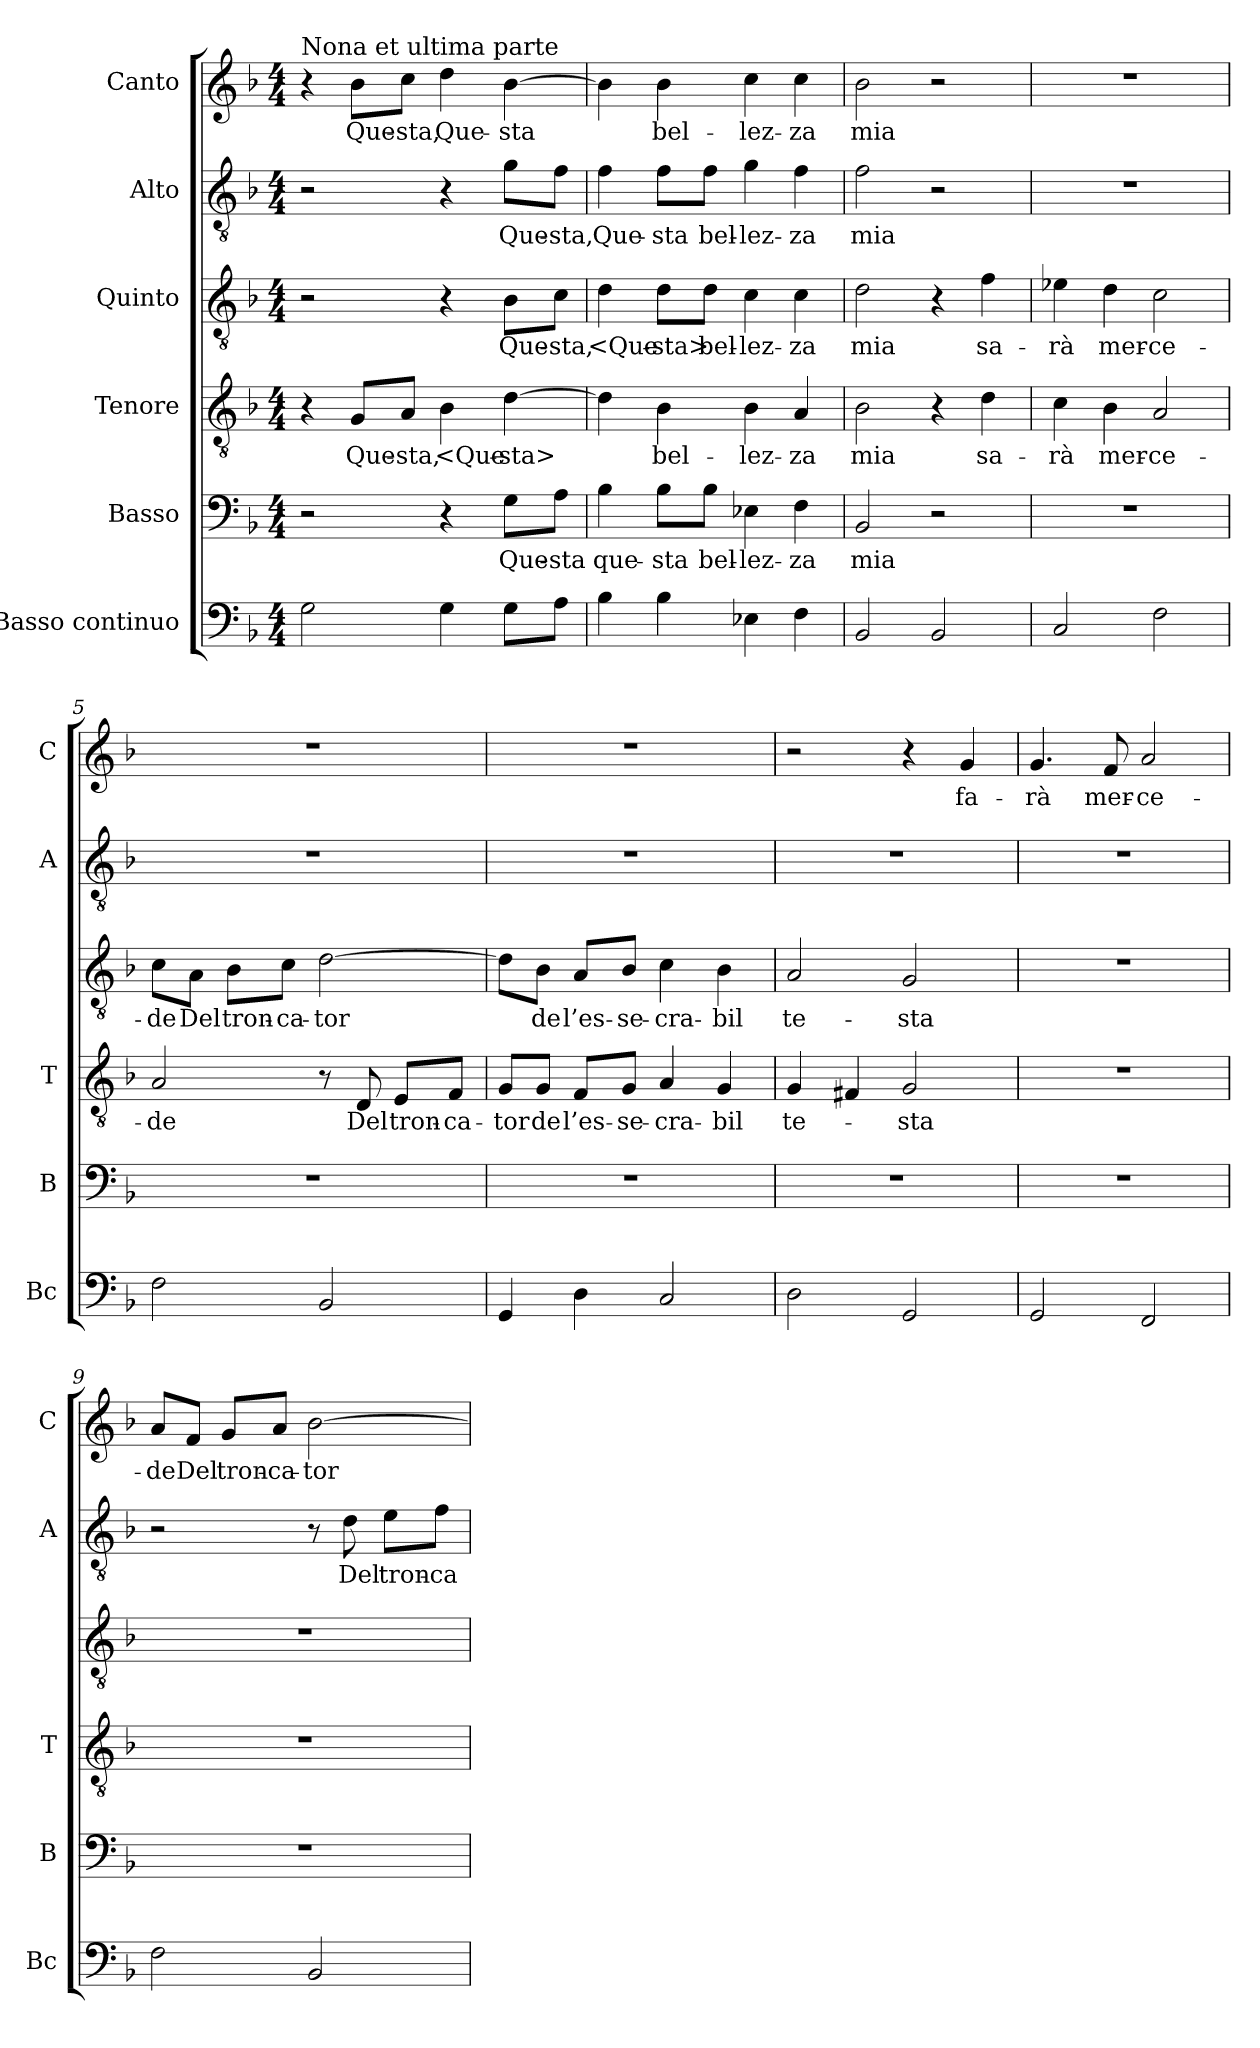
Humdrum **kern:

**kern	**kern	**text	**kern	**text	**kern	**text	**kern	**text	**kern	**text
*part6	*part5	*part5	*part4	*part4	*part3	*part3	*part2	*part2	*part1	*part1
*staff6	*staff5	*staff5	*staff4	*staff4	*staff3	*staff3	*staff2	*staff2	*staff1	*staff1
*I"Basso continuo	*I"Basso	*	*I"Tenore	*	*I"Quinto	*	*I"Alto	*	*I"Canto	*
*I'Bc	*I'B	*	*I'T	*	*	*	*I'A	*	*I'C	*
*clefF4	*clefF4	*	*clefGv2	*	*clefGv2	*	*clefGv2	*	*clefG2	*
*k[b-]	*k[b-]	*	*k[b-]	*	*k[b-]	*	*k[b-]	*	*k[b-]	*
*F:	*F:	*	*F:	*	*F:	*	*F:	*	*F:	*
*M4/4	*M4/4	*	*M4/4	*	*M4/4	*	*M4/4	*	*M4/4	*
=1	=1	=1	=1	=1	=1	=1	=1	=1	=1	=1
!	!	!	!	!	!	!	!	!	!LO:TX:a:t=Nona et ultima parte	!
2G	2r	.	4r	.	2r	.	2r	.	4r	.
.	.	.	8G/L	Que-	.	.	.	.	8b-\L	Que-
.	.	.	8A/J	-sta,	.	.	.	.	8cc\J	-sta,
4G	4r	.	4B-	<Que-	4r	.	4r	.	4dd	Que-
8G\L	8G\L	Que-	[4d	-sta>	8B-\L	Que-	8g\L	Que-	[4b-	-sta
8A\J	8A\J	-sta	.	.	8c\J	-sta,	8f\J	-sta,	.	.
=2	=2	=2	=2	=2	=2	=2	=2	=2	=2	=2
4B-	4B-	que-	4d]	.	4d	<Que-	4f	Que-	4b-]	.
4B-	8B-\L	-sta	4B-	bel-	8d\L	-sta>	8f\L	-sta	4b-	bel-
.	8B-\J	bel-	.	.	8d\J	bel-	8f\J	bel-	.	.
4E-X	4E-X	-lez-	4B-	-lez-	4c	-lez-	4g	-lez-	4cc	-lez-
4F	4F	-za	4A	-za	4c	-za	4f	-za	4cc	-za
=3	=3	=3	=3	=3	=3	=3	=3	=3	=3	=3
2BB-	2BB-	mia	2B-	mia	2d	mia	2f	mia	2b-	mia
2BB-	2r	.	4r	.	4r	.	2r	.	2r	.
.	.	.	4d	sa-	4f	sa-	.	.	.	.
=4	=4	=4	=4	=4	=4	=4	=4	=4	=4	=4
2C	1r	.	4c	-rà	4e-X	-rà	1r	.	1r	.
.	.	.	4B-	mer-	4d	mer-	.	.	.	.
2F	.	.	2A	-ce-	2c	-ce-	.	.	.	.
=5	=5	=5	=5	=5	=5	=5	=5	=5	=5	=5
2F	1r	.	2A	-de	8c\L	-de	1r	.	1r	.
.	.	.	.	.	8A\J	Del	.	.	.	.
.	.	.	.	.	8B-\L	tron-	.	.	.	.
.	.	.	.	.	8c\J	-ca-	.	.	.	.
2BB-	.	.	8r	.	[2d	-tor	.	.	.	.
.	.	.	8D	Del	.	.	.	.	.	.
.	.	.	8E/L	tron-	.	.	.	.	.	.
.	.	.	8F/J	-ca-	.	.	.	.	.	.
=6	=6	=6	=6	=6	=6	=6	=6	=6	=6	=6
4GG	1r	.	8G/L	-tor	8d\L]	.	1r	.	1r	.
.	.	.	8G/J	de	8B-\J	de	.	.	.	.
4D	.	.	8F/L	l’es-	8A/L	l’es-	.	.	.	.
.	.	.	8G/J	-se-	8B-/J	-se-	.	.	.	.
2C	.	.	4A	-cra-	4c	-cra-	.	.	.	.
.	.	.	4G	-bil	4B-	-bil	.	.	.	.
=7	=7	=7	=7	=7	=7	=7	=7	=7	=7	=7
2D	1r	.	4G	te-	2A	te-	1r	.	2r	.
.	.	.	4F#X	.	.	.	.	.	.	.
2GG	.	.	2G	-sta	2G	-sta	.	.	4r	.
.	.	.	.	.	.	.	.	.	4g	fa-
=8	=8	=8	=8	=8	=8	=8	=8	=8	=8	=8
2GG	1r	.	1r	.	1r	.	1r	.	4.g	-rà
.	.	.	.	.	.	.	.	.	8f	mer-
2FF	.	.	.	.	.	.	.	.	2a	-ce-
=9	=9	=9	=9	=9	=9	=9	=9	=9	=9	=9
2F	1r	.	1r	.	1r	.	2r	.	8a/L	-de
.	.	.	.	.	.	.	.	.	8f/J	Del
.	.	.	.	.	.	.	.	.	8g/L	tron-
.	.	.	.	.	.	.	.	.	8a/J	-ca-
2BB-	.	.	.	.	.	.	8r	.	[2b-	-tor
.	.	.	.	.	.	.	8d	Del	.	.
.	.	.	.	.	.	.	8e\L	tron-	.	.
.	.	.	.	.	.	.	8f\J	-ca-	.	.
=	=	=	=	=	=	=	=	=	=	=
*-	*-	*-	*-	*-	*-	*-	*-	*-	*-	*-
